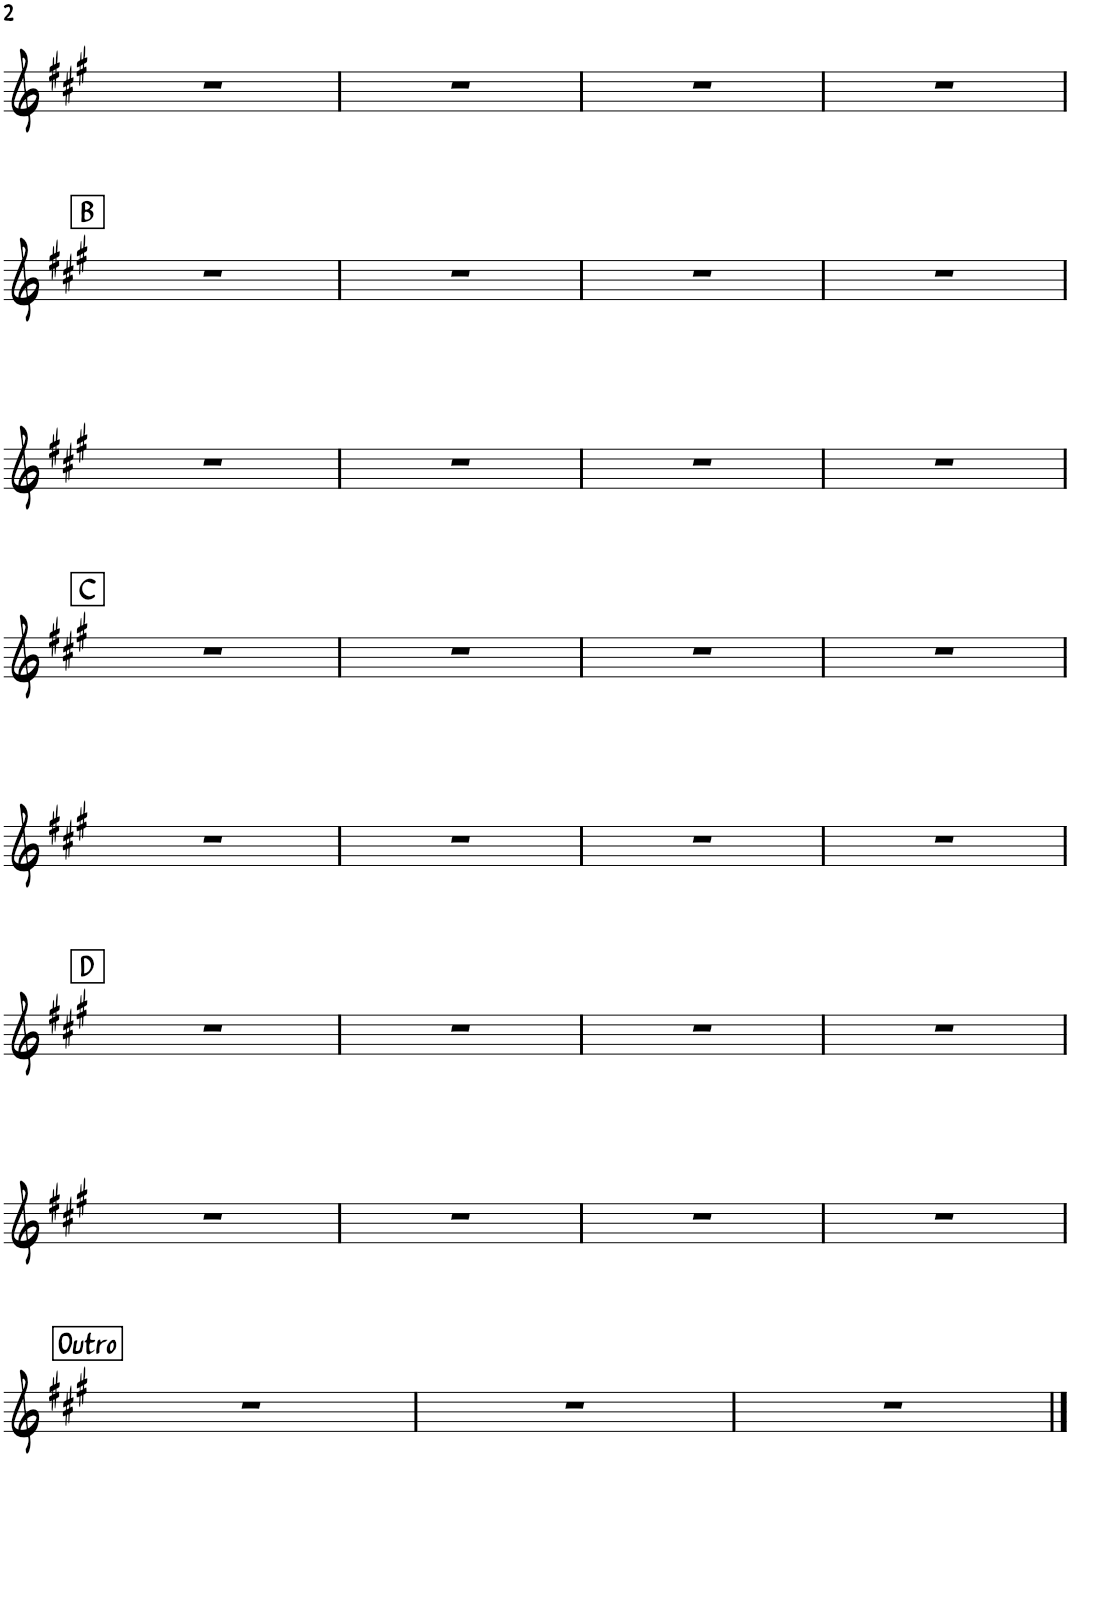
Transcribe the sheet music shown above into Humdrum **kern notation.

**kern	**kern	**kern
*part3	*part2	*part1
*staff3	*staff2	*staff1
*I"Electric Bass	*I"Electric Bass	*I"Bb Trumpet
*I'El. B.	*I'El. B.	*I'Bb Tpt.
!!LO:PB:g=z
*	*clefF4	*clefG2
*Trd7c12	*Trd7c12	*Trd1c2
*k[f#]	*k[f#]	*k[f#c#g#]
*M4/4	*M4/4	*M4/4
=37	=37	=37
4.GGn	4.GG	1r
8Dn'	8D'	.
4.D	4.D	.
8GG'	8GG'	.
=38	=38	=38
4.GGn	4.GG	1r
8Dn'	8D'	.
4.D	4.D	.
8GG'	8GG'	.
=39	=39	=39
4.GG-	4.FF#	1r
8GG-'	8FF#'	.
4.GG-	4.FF#	.
8GG-'	8FF#'	.
=40	=40	=40
4.GG-	4.FF#	1r
8GG-'	8FF#'	.
4.GG-	4.FF#	.
8GG-'	8FF#'	.
!!LO:LB:g=z
!!LO:REH:place=s1:a:B:rj:fs=14:t=B
=41	=41	=41
4.FF	4.FFn	1r
8Cn'	8C'	.
4.C	4.C	.
8FF'	8FF'	.
=42	=42	=42
4.FF	4.FFn	1r
8Cn'	8C'	.
4.C	4.C	.
8FF'	8FF'	.
=43	=43	=43
4.BB-	4.BB-X	1r
8FF'	8FFn'	.
4.FF	4.FF	.
8BB-'	8BB-'	.
=44	=44	=44
4.BB-	4.BB-X	1r
8FF'	8FFn'	.
4.FF	4.FF	.
8BB-'	8BB-'	.
!!LO:LB:g=z
=45	=45	=45
4.C-	4.BB	1r
8FF'	8FFn'	.
4.FF	4.FF	.
8C-'	8BB'	.
=46	=46	=46
4.FF-X	4.EE	1r
8C-'	8BB'	.
4.C-	4.BB	.
8FF-'	8EE'	.
=47	=47	=47
4.BB--X	4.AA	1r
8FF-X'	8EE'	.
4.FF-	4.EE	.
8BB--'	8AA'	.
=48	=48	=48
4.AA-	4.AA-X	1r
8E-'	8E-X'	.
4.E-	4.E-	.
8AA-'	8AA-'	.
!!LO:LB:g=z
!!LO:REH:place=s1:a:B:rj:fs=14:t=C
=49	=49	=49
4.GGn	4.GG	1r
8Dn'	8D'	.
4.D	4.D	.
8GG'	8GG'	.
=50	=50	=50
4.GGn	4.GG	1r
8Dn'	8D'	.
4.D	4.D	.
8GG'	8GG'	.
=51	=51	=51
4.GG-	4.FF#	1r
8Cn'	8C'	.
4.C	4.C	.
8GG-'	8FF#'	.
=52	=52	=52
4.GG-	4.FF#	1r
8Cn'	8C'	.
4.C	4.C	.
8GG-'	8FF#'	.
!!LO:LB:g=z
=53	=53	=53
4.FF	4.FFn	1r
8Cn'	8C'	.
4.C	4.C	.
8FF'	8FF'	.
=54	=54	=54
4.C-	4.BB	1r
8FF'	8FFn'	.
4.F-X	4.E	.
8FF-X'	8EE'	.
=55	=55	=55
4.BB--X	4.AA	1r
8FF-X'	8EE'	.
4.FF-	4.EE	.
8BB--'	8AA'	.
=56	=56	=56
4.BB--X	4.AA	1r
8FF-X'	8EE'	.
4.FF-	4.EE	.
8BB--'	8AA'	.
!!LO:LB:g=z
!!LO:REH:place=s1:a:B:rj:fs=14:t=D
=57	=57	=57
4.GGn	4.GG	1r
8Dn'	8D'	.
4.D	4.D	.
8GG'	8GG'	.
=58	=58	=58
4.Cn	4.C	1r
8GGn'	8GG'	.
4.GG	4.GG	.
8C'	8C'	.
=59	=59	=59
4.GG-	4.FF#	1r
8D-'	8D-X'	.
4.D-	4.D-	.
8GG-'	8FF#'	.
=60	=60	=60
4.C-	4.BB	1r
8GG-'	8FF#'	.
4.GG-	4.FF#	.
8C-'	8BB'	.
!!LO:LB:g=z
=61	=61	=61
4.FF	4.FFn	1r
8Cn'	8C'	.
4.C	4.C	.
8FF'	8FF'	.
=62	=62	=62
4.FF-X	4.EE	1r
8C-'	8BB'	.
4.C-	4.BB	.
8FF-'	8EE'	.
=63	=63	=63
4.BB--X	4.AA	1r
8FF-X'	8EE'	.
4.FF-	4.EE	.
8BB--'	8AA'	.
=64	=64	=64
4.BB--X	4.AA	1r
8FF-X'	8EE'	.
4.FF-	4.EE	.
8BB--'	8AA'	.
!!LO:LB:g=z
!!LO:REH:place=s1:a:B:rj:fs=14:t=Outro
=65	=65	=65
4FF-X	4EE	1r
8r	8r	.
8FF-'	8EE'	.
4.C-	4.BB	.
[8Dn	[8D	.
=66	=66	=66
8D\L]	8D\L]	1r
8Dn\J	8D\J	.
4D'	4D'	.
8r	8r	.
8GG-'	8FF#'	.
8FF'\L	8FFn'/L	.
[8FF-X\J	[8EE/J	.
=67	=67	=67
1FF-]	1EE]	1r
==	==	==
*-	*-	*-
